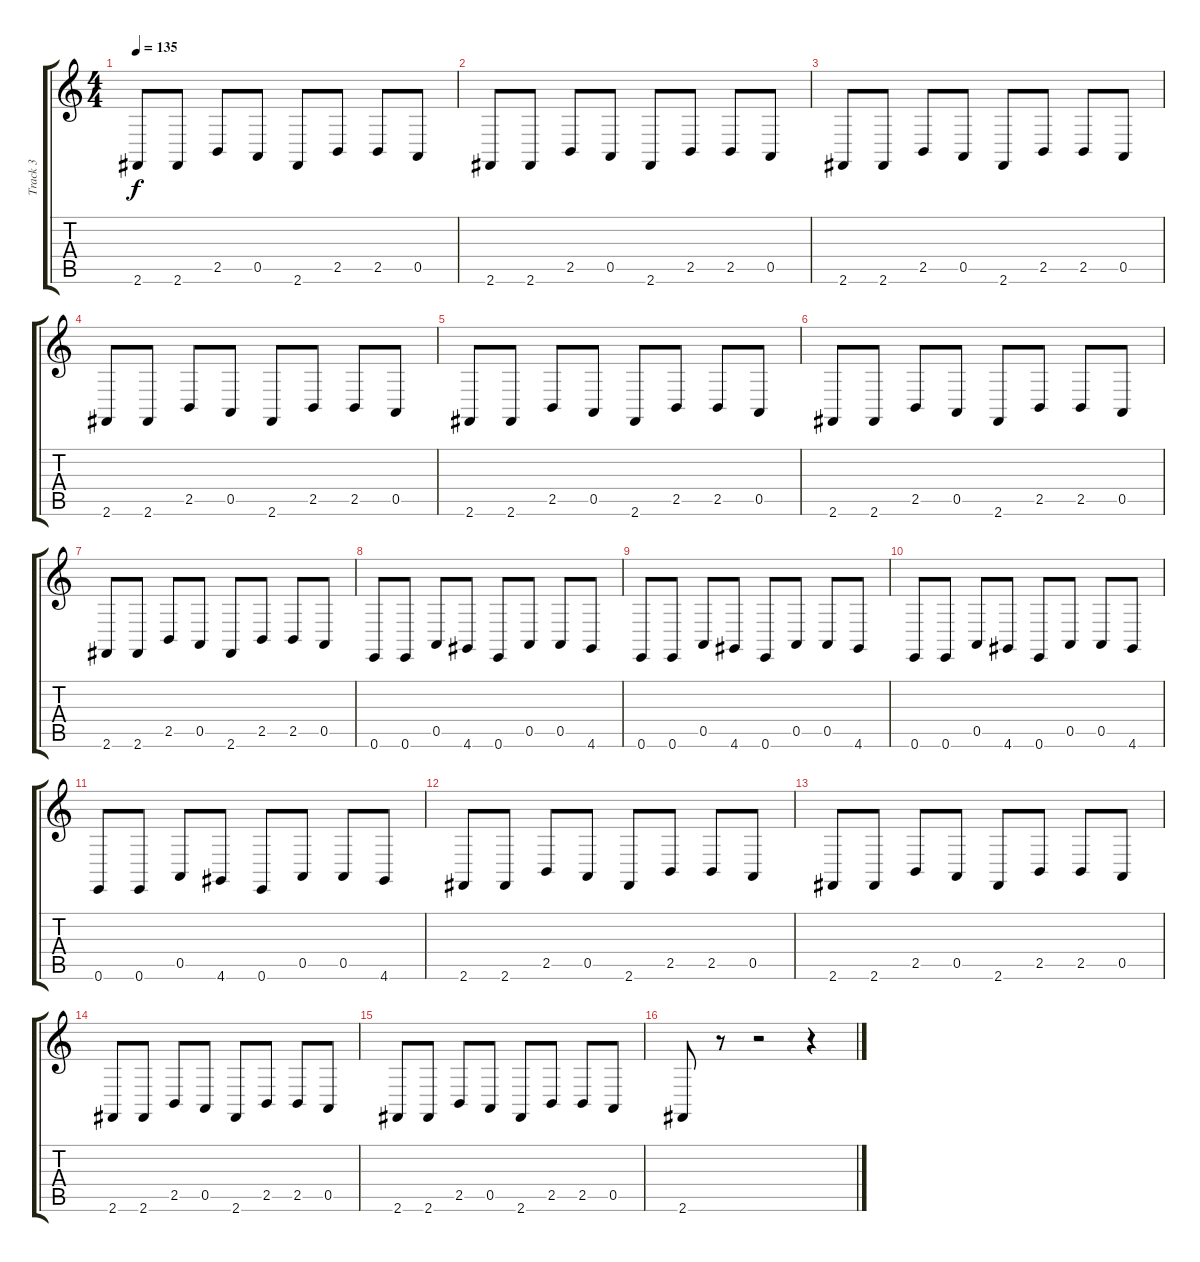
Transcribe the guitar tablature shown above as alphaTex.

\track ("Track 3" "Track 3") {instrument lead1square}
\staff {score tabs}
\tuning (E4 B3 G3 D3 A2 E2) {hide}
\ts (4 4)
\tempo 135
\clef g2
\ks c
2.6.8{dy f} 2.6.8 2.5.8 0.5.8 2.6.8 2.5.8 2.5.8 0.5.8 |
2.6.8 2.6.8 2.5.8 0.5.8 2.6.8 2.5.8 2.5.8 0.5.8 |
2.6.8 2.6.8 2.5.8 0.5.8 2.6.8 2.5.8 2.5.8 0.5.8 |
2.6.8 2.6.8 2.5.8 0.5.8 2.6.8 2.5.8 2.5.8 0.5.8 |
2.6.8 2.6.8 2.5.8 0.5.8 2.6.8 2.5.8 2.5.8 0.5.8 |
2.6.8 2.6.8 2.5.8 0.5.8 2.6.8 2.5.8 2.5.8 0.5.8 |
2.6.8 2.6.8 2.5.8 0.5.8 2.6.8 2.5.8 2.5.8 0.5.8 |
0.6.8 0.6.8 0.5.8 4.6.8 0.6.8 0.5.8 0.5.8 4.6.8 |
0.6.8 0.6.8 0.5.8 4.6.8 0.6.8 0.5.8 0.5.8 4.6.8 |
0.6.8 0.6.8 0.5.8 4.6.8 0.6.8 0.5.8 0.5.8 4.6.8 |
0.6.8 0.6.8 0.5.8 4.6.8 0.6.8 0.5.8 0.5.8 4.6.8 |
2.6.8 2.6.8 2.5.8 0.5.8 2.6.8 2.5.8 2.5.8 0.5.8 |
2.6.8 2.6.8 2.5.8 0.5.8 2.6.8 2.5.8 2.5.8 0.5.8 |
2.6.8 2.6.8 2.5.8 0.5.8 2.6.8 2.5.8 2.5.8 0.5.8 |
2.6.8 2.6.8 2.5.8 0.5.8 2.6.8 2.5.8 2.5.8 0.5.8 |
2.6.8 r.8 r.2 r.4
